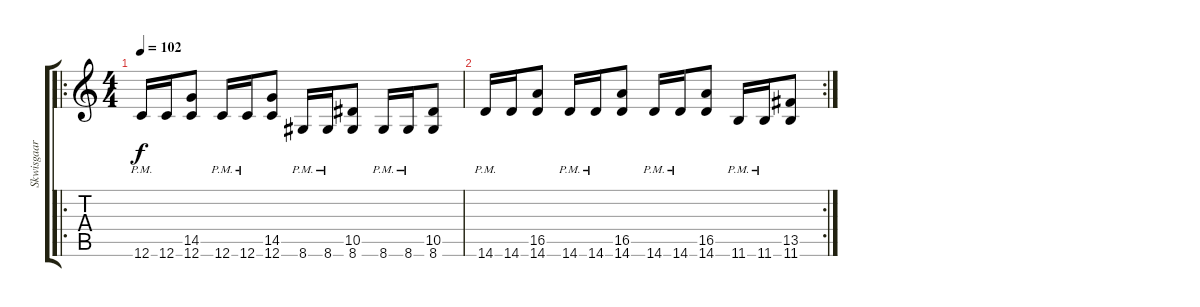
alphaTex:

\track ("Skwisgaar" "Skwisgaar") {instrument distortionguitar}
\staff {score tabs}
\tuning (C4 G3 Eb3 Bb2 F2 C2) {hide}
\ro
\ts (4 4)
\tempo 102
\clef g2
\ks c
12.6{pm}.16{dy f} 12.6.16 (14.5 12.6).8 12.6{pm}.16 12.6{pm}.16 (14.5 12.6).8 8.6{pm}.16 8.6{pm}.16 (10.5 8.6).8 8.6{pm}.16 8.6{pm}.16 (10.5 8.6).8 |
\rc 2
14.6{pm}.16 14.6.16 (16.5 14.6).8 14.6{pm}.16 14.6{pm}.16 (16.5 14.6).8 14.6{pm}.16 14.6{pm}.16 (16.5 14.6).8 11.6{pm}.16 11.6{pm}.16 (13.5 11.6).8
